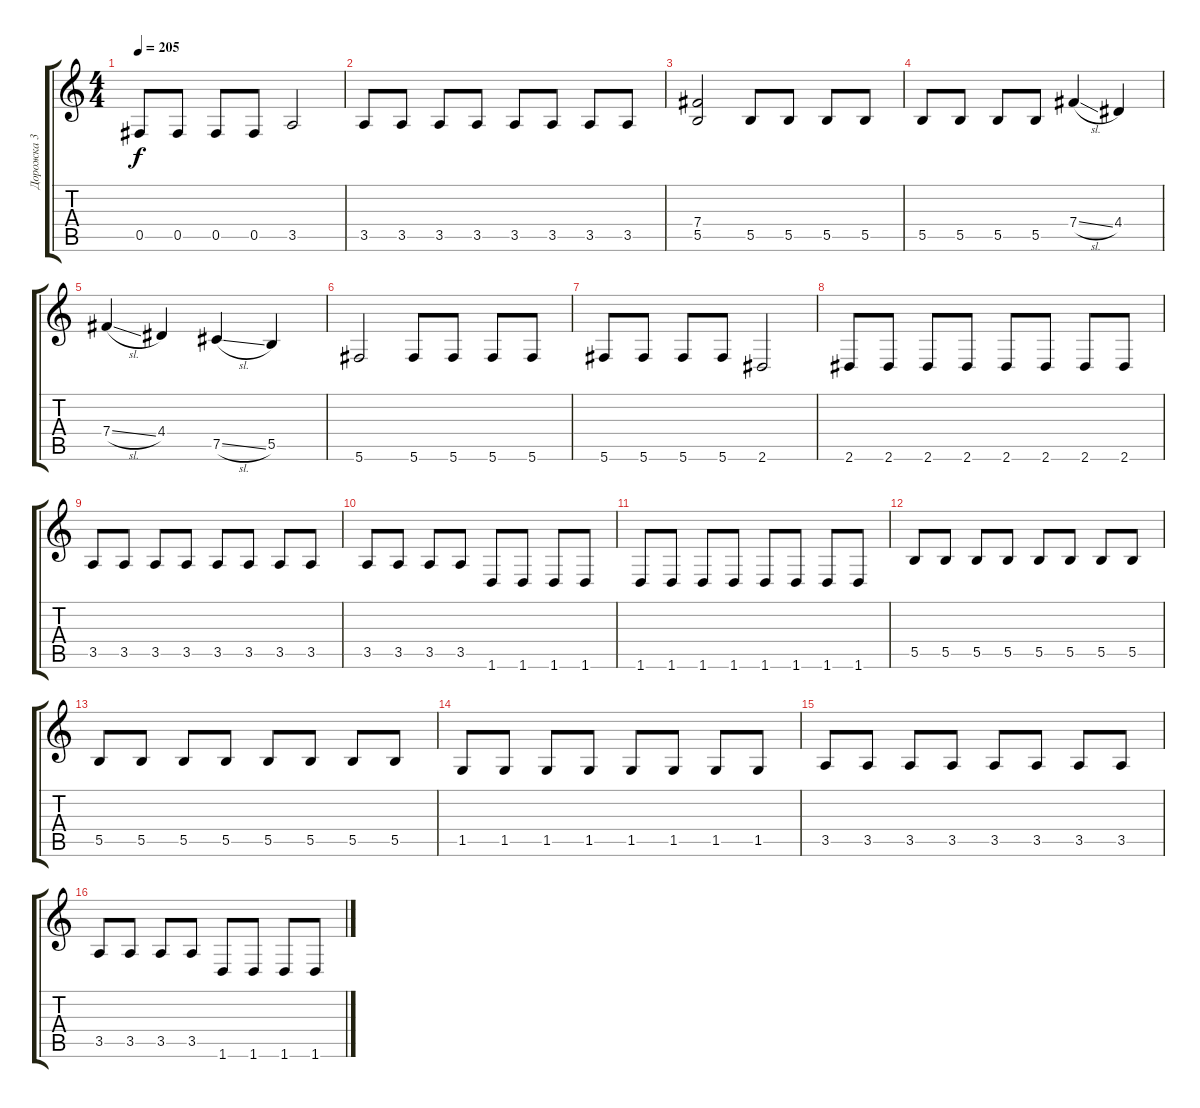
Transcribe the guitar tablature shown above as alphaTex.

\track ("Дорожка 3" "Дорожка 3") {instrument electricbassfinger}
\staff {score tabs}
\tuning (Db4 Ab3 E3 B2 Gb2 Db2) {hide}
\ts (4 4)
\tempo 205
\clef g2
\ks c
0.5.8{dy f} 0.5.8 0.5.8 0.5.8 3.5.2 |
3.5.8 3.5.8 3.5.8 3.5.8 3.5.8 3.5.8 3.5.8 3.5.8 |
(7.4 5.5).2 5.5.8 5.5.8 5.5.8 5.5.8 |
5.5.8 5.5.8 5.5.8 5.5.8 7.4{sl}.4 4.4.4 |
7.4{sl}.4 4.4.4 7.5{sl}.4 5.5.4 |
5.6.2 5.6.8 5.6.8 5.6.8 5.6.8 |
5.6.8 5.6.8 5.6.8 5.6.8 2.6.2 |
2.6.8 2.6.8 2.6.8 2.6.8 2.6.8 2.6.8 2.6.8 2.6.8 |
3.5.8 3.5.8 3.5.8 3.5.8 3.5.8 3.5.8 3.5.8 3.5.8 |
3.5.8 3.5.8 3.5.8 3.5.8 1.6.8 1.6.8 1.6.8 1.6.8 |
1.6.8 1.6.8 1.6.8 1.6.8 1.6.8 1.6.8 1.6.8 1.6.8 |
5.5.8 5.5.8 5.5.8 5.5.8 5.5.8 5.5.8 5.5.8 5.5.8 |
5.5.8 5.5.8 5.5.8 5.5.8 5.5.8 5.5.8 5.5.8 5.5.8 |
1.5.8 1.5.8 1.5.8 1.5.8 1.5.8 1.5.8 1.5.8 1.5.8 |
3.5.8 3.5.8 3.5.8 3.5.8 3.5.8 3.5.8 3.5.8 3.5.8 |
3.5.8 3.5.8 3.5.8 3.5.8 1.6.8 1.6.8 1.6.8 1.6.8
